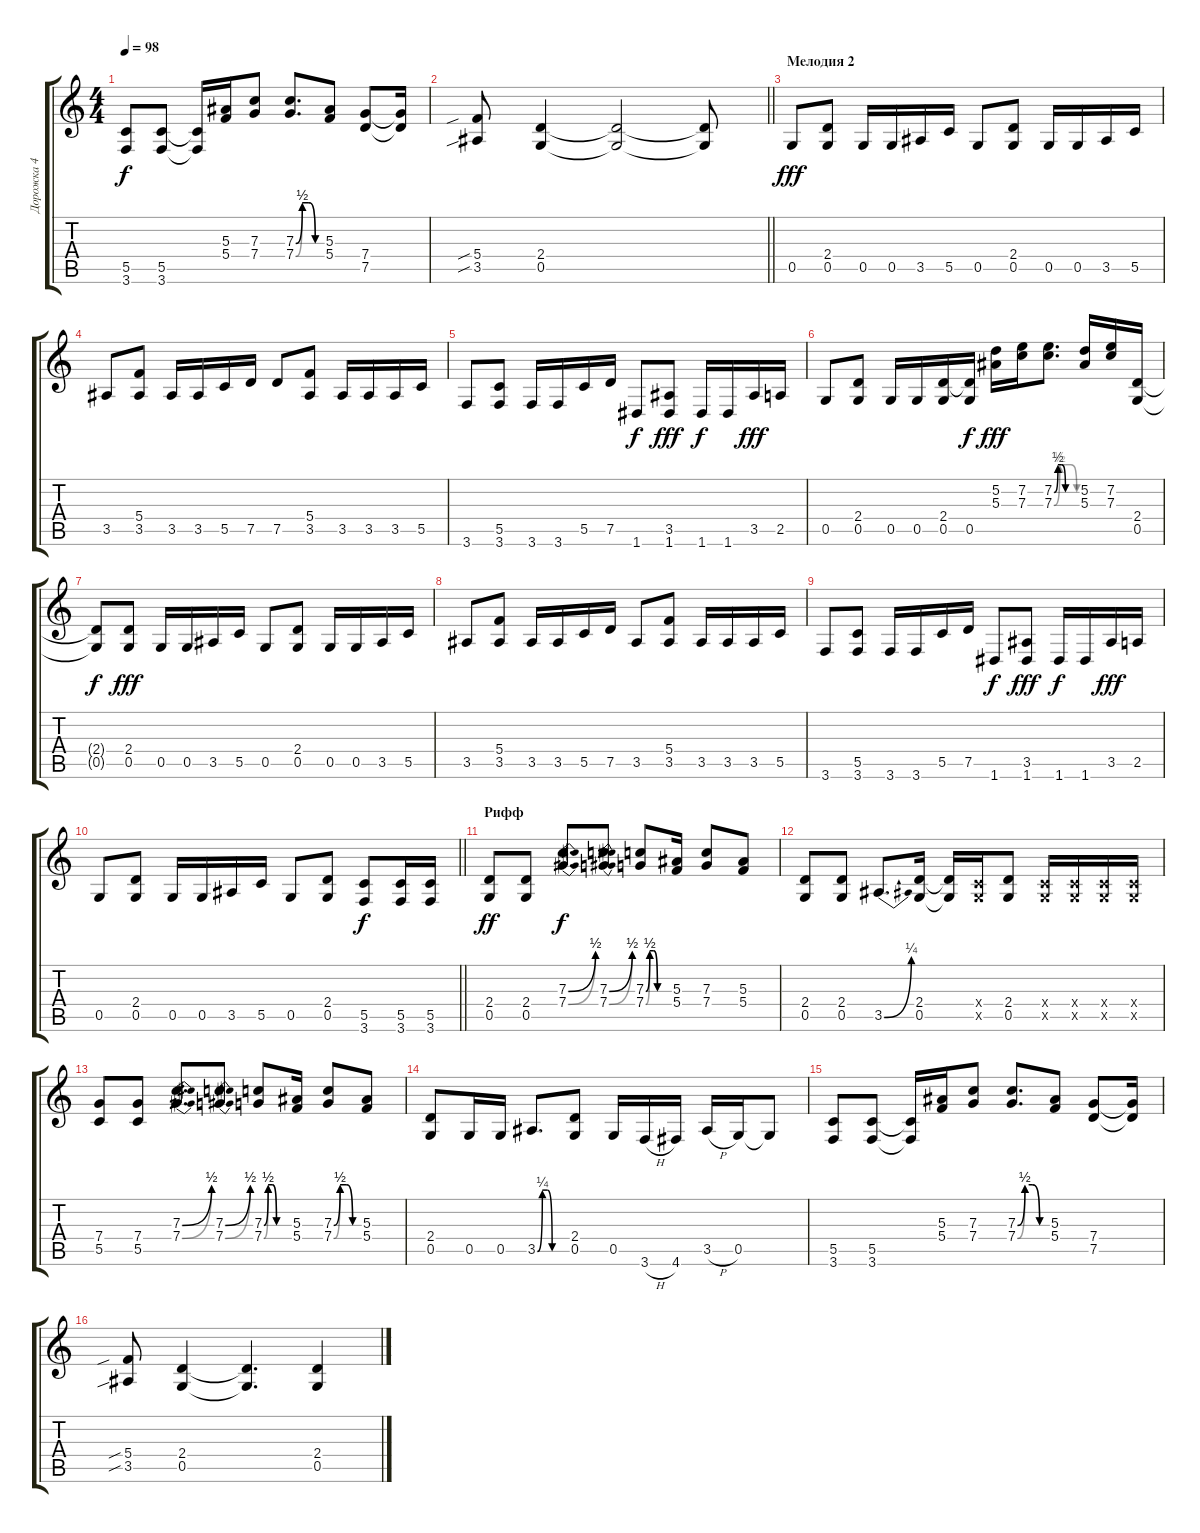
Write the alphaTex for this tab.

\track ("Дорожка 4" "Дорожка 4") {instrument distortionguitar}
\staff {score tabs}
\tuning (D4 A3 F3 C3 G2 D2) {hide}
\ts (4 4)
\tempo 98
\clef g2
\ks c
(5.5 3.6).8{dy f} (5.5 3.6).8 (5.5{t} 3.6{t}).16 (5.3 5.4).16 (7.3 7.4).8 (7.3{be (custom 0 0 15 2 30 2 45 0 60 0)} 7.4{be (custom 0 0 15 2 30 2 45 0 60 0)}).8{d} (5.3 5.4).8 (7.4 7.5).8 (7.4{t} 7.5{t}).16 |
\barLineRight lightlight
(5.4{sib} 3.5{sib}).8 (2.4 0.5).4 (2.4{t} 0.5{t}).2 (2.4{t} 0.5{t}).8 |
\section ("" "Мелодия 2")
0.5.8{dy fff} (2.4 0.5).8 0.5.16 0.5.16 3.5.16 5.5.16 0.5.8 (2.4 0.5).8 0.5.16 0.5.16 3.5.16 5.5.16 |
3.5.8 (5.4 3.5).8 3.5.16 3.5.16 5.5.16 7.5.16 7.5.8 (5.4 3.5).8 3.5.16 3.5.16 3.5.16 5.5.16 |
3.6.8 (5.5 3.6).8 3.6.16 3.6.16 5.5.16 7.5.16 1.6.8{dy f} (3.5 1.6).8{dy fff} 1.6.16{dy f} 1.6.16 3.5.16{dy fff} 2.5.16 |
0.5.8 (2.4 0.5).8 0.5.16 0.5.16 (2.4 0.5).16 (2.4{t} 0.5).16{dy f} (5.2 5.3).16{dy fff} (7.2 7.3).16 (7.2{be (custom 0 0 10 2 20 2 30 0 60 0)} 7.3{be (custom 0 0 15 2 30 2 45 2 60 0)}).8{d} (5.2 5.3).16 (7.2 7.3).16 (2.4 0.5).16 |
(2.4{t} 0.5{t}).8{dy f} (2.4 0.5).8{dy fff} 0.5.16 0.5.16 3.5.16 5.5.16 0.5.8 (2.4 0.5).8 0.5.16 0.5.16 3.5.16 5.5.16 |
3.5.8 (5.4 3.5).8 3.5.16 3.5.16 5.5.16 7.5.16 3.5.8 (5.4 3.5).8 3.5.16 3.5.16 3.5.16 5.5.16 |
3.6.8 (5.5 3.6).8 3.6.16 3.6.16 5.5.16 7.5.16 1.6.8{dy f} (3.5 1.6).8{dy fff} 1.6.16{dy f} 1.6.16 3.5.16{dy fff} 2.5.16 |
\barLineRight lightlight
0.5.8 (2.4 0.5).8 0.5.16 0.5.16 3.5.16 5.5.16 0.5.8 (2.4 0.5).8 (5.5 3.6).8{dy f} (5.5 3.6).16 (5.5 3.6).16 |
\section ("" "Рифф")
(2.4 0.5).8{dy ff} (2.4 0.5).8 (7.3{be (bend 0 0 60 2)} 7.4{be (bend 0 0 60 2)}).8{d dy f} (7.3{be (bend 0 0 60 2)} 7.4{be (bend 0 0 60 2)}).8 (7.3{be (custom 0 0 10 2 20 2 30 0 60 0)} 7.4{be (custom 0 0 10 2 20 2 30 0 60 0)}).8 (5.3 5.4).16 (7.3 7.4).8 (5.3 5.4).8 |
(2.4 0.5).8 (2.4 0.5).8 3.5{be (bend 0 0 60 1)}.8{d} (2.4 0.5).16 (2.4{t} 0.5{t}).16 (0.4{x} 0.5{x}).16 (2.4 0.5).8 (0.4{x} 0.5{x}).16 (0.4{x} 0.5{x}).16 (0.4{x} 0.5{x}).16 (0.4{x} 0.5{x}).16 |
(7.4 5.5).8 (7.4 5.5).8 (7.3{be (bend 0 0 60 2)} 7.4{be (bend 0 0 60 2)}).8{d} (7.3{be (bend 0 0 60 2)} 7.4{be (bend 0 0 60 2)}).8 (7.3{be (custom 0 0 10 2 20 2 30 0 60 0)} 7.4{be (custom 0 0 10 2 20 2 30 0 60 0)}).8 (5.3 5.4).16 (7.3{be (custom 0 0 15 2 30 2 45 0 60 0)} 7.4{be (custom 0 0 15 2 30 2 45 0 60 0)}).8 (5.3 5.4).8 |
(2.4 0.5).8 0.5.16 0.5.16 3.5{be (custom 0 0 10 1 20 1 30 0 60 0)}.8{d} (2.4 0.5).8 0.5.16 3.6{h}.16 4.6.16 3.5{h}.16 0.5.16 0.5{t}.8 |
(5.5 3.6).8 (5.5 3.6).8 (5.5{t} 3.6{t}).16 (5.3 5.4).16 (7.3 7.4).8 (7.3{be (custom 0 0 15 2 30 2 45 0 60 0)} 7.4{be (custom 0 0 15 2 30 2 45 0 60 0)}).8{d} (5.3 5.4).8 (7.4 7.5).8 (7.4{t} 7.5{t}).16 |
(5.4{sib} 3.5{sib}).8 (2.4 0.5).4 (2.4{t} 0.5{t}).4{d} (2.4 0.5).4
